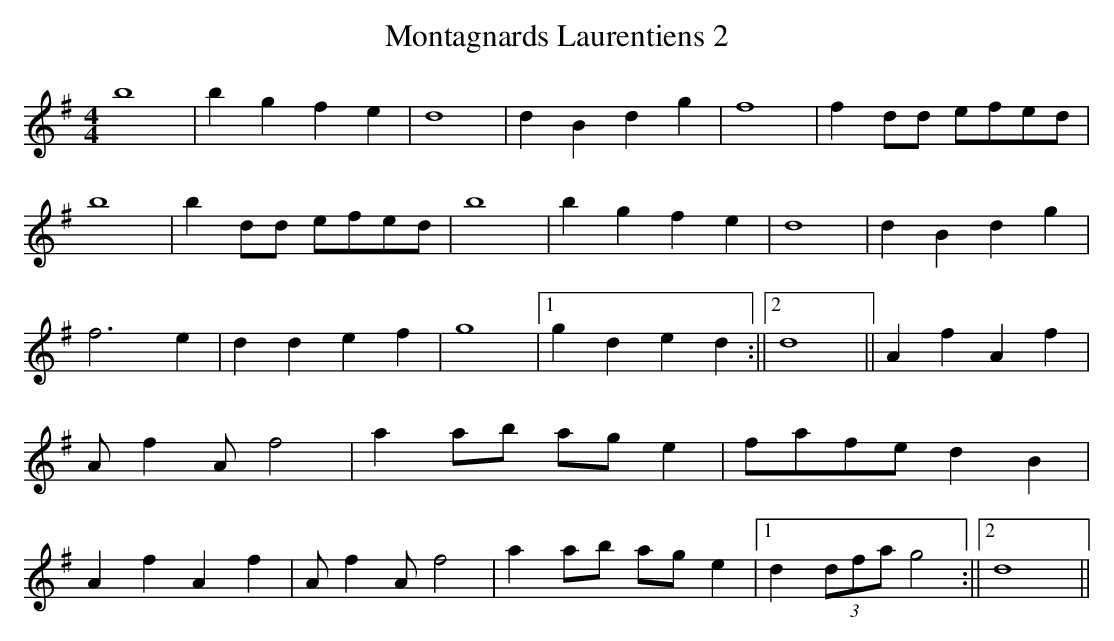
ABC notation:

X:1
T:Montagnards Laurentiens 2
M:4/4
K:G
b8|b2g2f2e2|d8|d2B2d2g2|f8|f2 dd efed|b8|b2 dd efed|b8|b2g2f2e2|d8|d2B2d2g2|f6e2|d2d2e2f2|g8|1 g2d2e2d2:||2 d8||A2f2A2f2|A f2 A f4|a2 ab ag e2|fafe d2 B2|A2 f2 A2 f2|A f2 A f4|a2 ab ag e2|1 d2 (3dfa g4:||2 d8||
